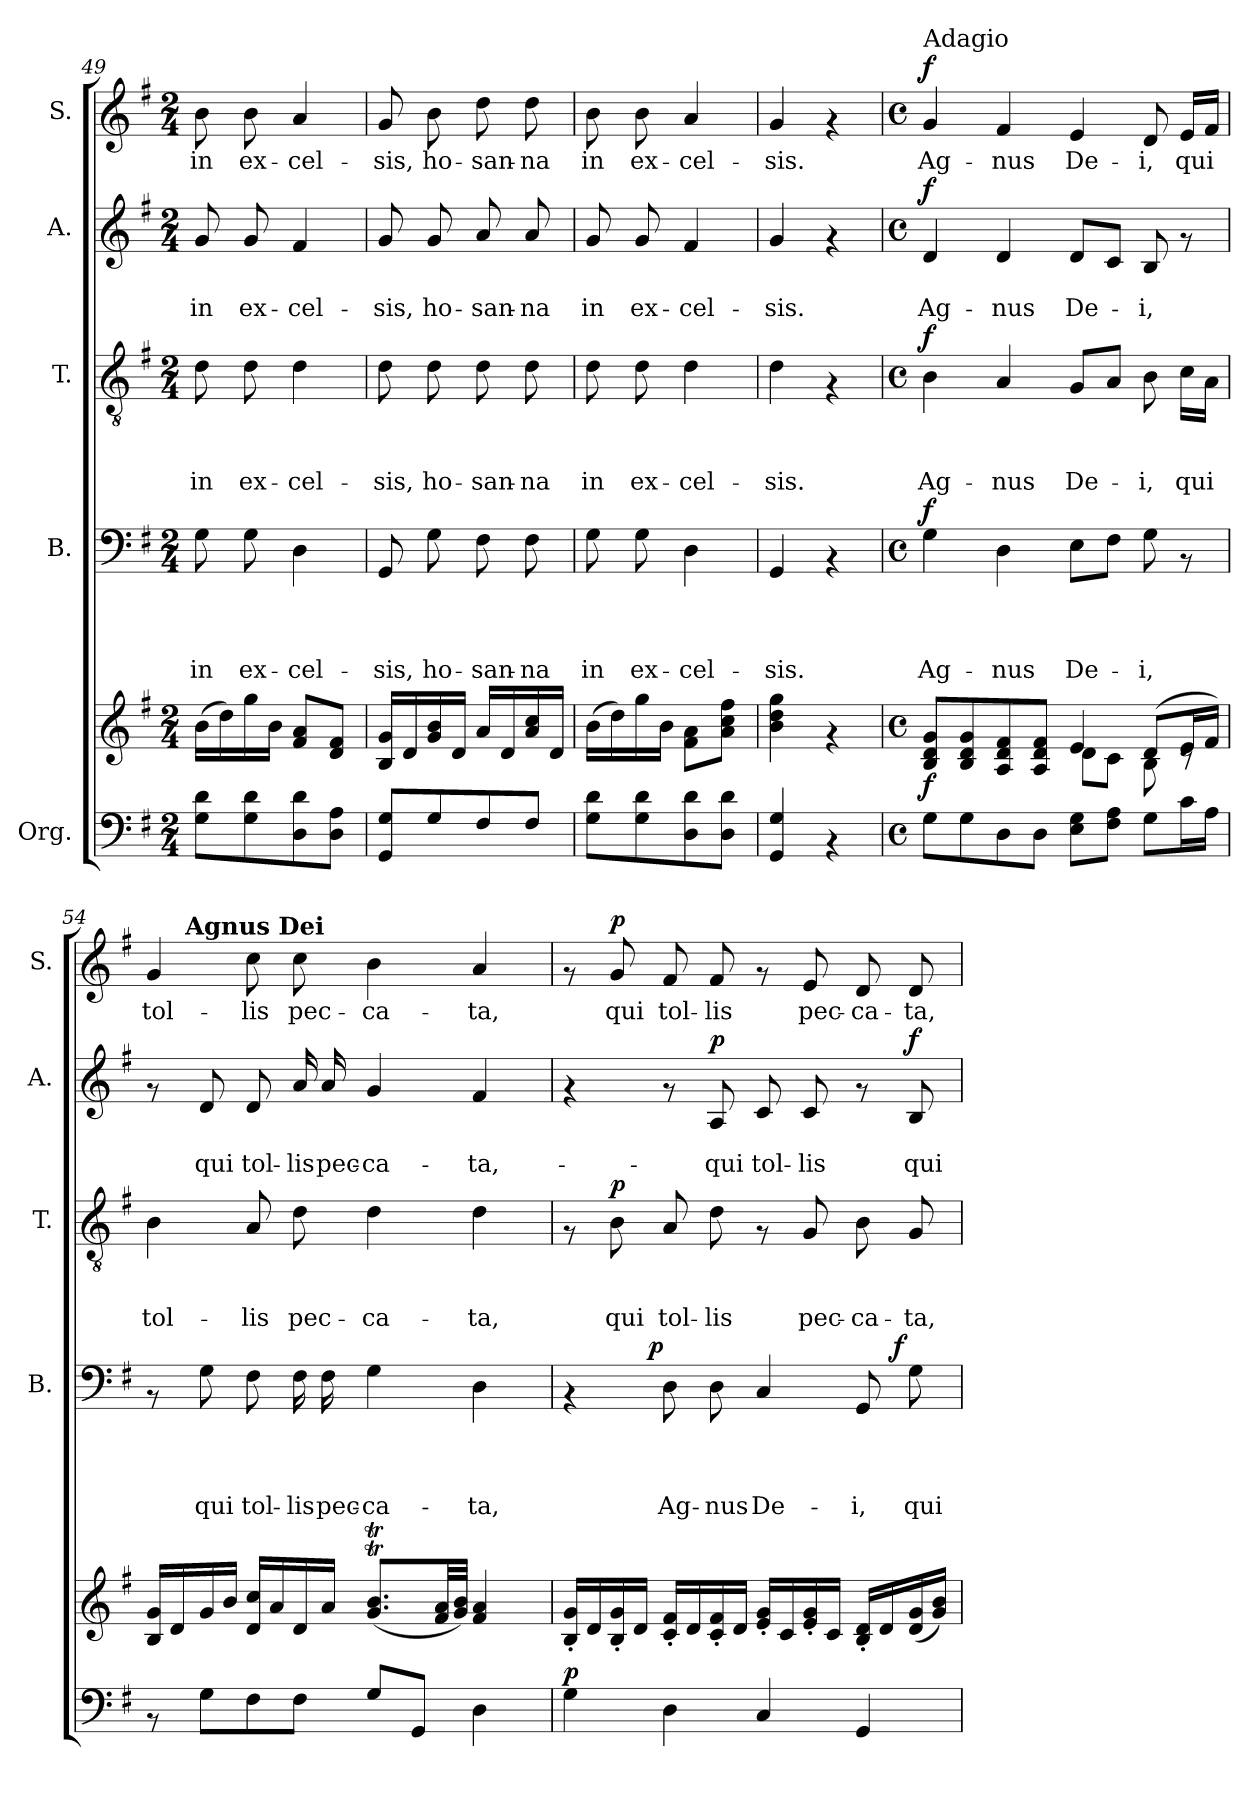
**kern	**kern	**dynam	**kern	**text	**text	**text	**text	**dynam	**kern	**text	**text	**text	**dynam	**kern	**text	**text	**dynam	**kern	**text	**dynam
*part5	*part5	*part5	*part4	*part4	*part4	*part4	*part4	*part4	*part3	*part3	*part3	*part3	*part3	*part2	*part2	*part2	*part2	*part1	*part1	*part1
*staff6	*staff5	*staff5/6	*staff4	*staff4	*staff4	*staff4	*staff4	*staff4	*staff3	*staff3	*staff3	*staff3	*staff3	*staff2	*staff2	*staff2	*staff2	*staff1	*staff1	*staff1
*I"Org.	*	*	*I"B.	*	*	*	*	*	*I"T.	*	*	*	*	*I"A.	*	*	*	*I"S.	*	*
*	*	*	*I'B.	*	*	*	*	*	*I'T.	*	*	*	*	*I'A.	*	*	*	*I'S.	*	*
*clefF4	*clefG2	*	*clefF4	*	*	*	*	*	*clefGv2	*	*	*	*	*clefG2	*	*	*	*clefG2	*	*
*k[f#]	*k[f#]	*	*k[f#]	*	*	*	*	*	*k[f#]	*	*	*	*	*k[f#]	*	*	*	*k[f#]	*	*
*G:	*G:	*	*G:	*	*	*	*	*	*G:	*	*	*	*	*G:	*	*	*	*G:	*	*
*M2/4	*M2/4	*	*M2/4	*	*	*	*	*	*M2/4	*	*	*	*	*M2/4	*	*	*	*M2/4	*	*
=49	=49	=49	=49	=49	=49	=49	=49	=49	=49	=49	=49	=49	=49	=49	=49	=49	=49	=49	=49	=49
!	!	!	!	!	!	!	!LO:LY:b	!	!	!	!	!LO:LY:b	!	!	!	!LO:LY:b	!	!	!LO:LY:b	!
8G\ 8d\L	(>16b\LL	.	8G\	.	.	.	in	.	8d\	.	.	in	.	8g/	.	in	.	8b\	in	.
.	16dd\)	.	.	.	.	.	.	.	.	.	.	.	.	.	.	.	.	.	.	.
!	!	!	!	!	!	!	!LO:LY:b	!	!	!	!	!LO:LY:b	!	!	!	!LO:LY:b	!	!	!LO:LY:b	!
8G\ 8d\	16gg\	.	8G\	.	.	.	ex-	.	8d\	.	.	ex-	.	8g/	.	ex-	.	8b\	ex-	.
.	16b\JJ	.	.	.	.	.	.	.	.	.	.	.	.	.	.	.	.	.	.	.
!	!	!	!	!	!	!	!LO:LY:b	!	!	!	!	!LO:LY:b	!	!	!	!LO:LY:b	!	!	!LO:LY:b	!
8D\ 8d\	8f#/ 8a/L	.	4D\	.	.	.	-cel-	.	4d\	.	.	-cel-	.	4f#/	.	-cel-	.	4a/	-cel-	.
8D\ 8A\J	8d/ 8f#/J	.	.	.	.	.	.	.	.	.	.	.	.	.	.	.	.	.	.	.
=50	=50	=50	=50	=50	=50	=50	=50	=50	=50	=50	=50	=50	=50	=50	=50	=50	=50	=50	=50	=50
!	!	!	!	!	!	!	!LO:LY:b	!	!	!	!	!LO:LY:b	!	!	!	!LO:LY:b	!	!	!LO:LY:b	!
8GG/ 8G/L	16B/ 16g/LL	.	8GG/	.	.	.	-sis,	.	8d\	.	.	-sis,	.	8g/	.	-sis,	.	8g/	-sis,	.
.	16d/	.	.	.	.	.	.	.	.	.	.	.	.	.	.	.	.	.	.	.
!	!	!	!	!	!	!	!LO:LY:b	!	!	!	!	!LO:LY:b	!	!	!	!LO:LY:b	!	!	!LO:LY:b	!
8G/	16g/ 16b/	.	8G\	.	.	.	ho-	.	8d\	.	.	ho-	.	8g/	.	ho-	.	8b\	ho-	.
.	16d/JJ	.	.	.	.	.	.	.	.	.	.	.	.	.	.	.	.	.	.	.
!	!	!	!	!	!	!	!LO:LY:b	!	!	!	!	!LO:LY:b	!	!	!	!LO:LY:b	!	!	!LO:LY:b	!
8F#/	16a/LL	.	8F#\	.	.	.	-san-	.	8d\	.	.	-san-	.	8a/	.	-san-	.	8dd\	-san-	.
.	16d/	.	.	.	.	.	.	.	.	.	.	.	.	.	.	.	.	.	.	.
!	!	!	!	!	!	!	!LO:LY:b	!	!	!	!	!LO:LY:b	!	!	!	!LO:LY:b	!	!	!LO:LY:b	!
8F#/J	16a/ 16cc/	.	8F#\	.	.	.	-na	.	8d\	.	.	-na	.	8a/	.	-na	.	8dd\	-na	.
.	16d/JJ	.	.	.	.	.	.	.	.	.	.	.	.	.	.	.	.	.	.	.
=51	=51	=51	=51	=51	=51	=51	=51	=51	=51	=51	=51	=51	=51	=51	=51	=51	=51	=51	=51	=51
!	!	!	!	!	!	!	!LO:LY:b	!	!	!	!	!LO:LY:b	!	!	!	!LO:LY:b	!	!	!LO:LY:b	!
8G\ 8d\L	(>16b\LL	.	8G\	.	.	.	in	.	8d\	.	.	in	.	8g/	.	in	.	8b\	in	.
.	16dd\)	.	.	.	.	.	.	.	.	.	.	.	.	.	.	.	.	.	.	.
!	!	!	!	!	!	!	!LO:LY:b	!	!	!	!	!LO:LY:b	!	!	!	!LO:LY:b	!	!	!LO:LY:b	!
8G\ 8d\	16gg\	.	8G\	.	.	.	ex-	.	8d\	.	.	ex-	.	8g/	.	ex-	.	8b\	ex-	.
.	16b\JJ	.	.	.	.	.	.	.	.	.	.	.	.	.	.	.	.	.	.	.
!	!	!	!	!	!	!	!LO:LY:b	!	!	!	!	!LO:LY:b	!	!	!	!LO:LY:b	!	!	!LO:LY:b	!
8D\ 8d\	8f#\ 8a\L	.	4D\	.	.	.	-cel-	.	4d\	.	.	-cel-	.	4f#/	.	-cel-	.	4a/	-cel-	.
8D\ 8d\J	8a\ 8cc\ 8ff#\J	.	.	.	.	.	.	.	.	.	.	.	.	.	.	.	.	.	.	.
=52	=52	=52	=52	=52	=52	=52	=52	=52	=52	=52	=52	=52	=52	=52	=52	=52	=52	=52	=52	=52
!	!	!	!	!	!	!	!LO:LY:b	!	!	!	!	!LO:LY:b	!	!	!	!LO:LY:b	!	!	!LO:LY:b	!
4GG/ 4G/	4b\ 4dd\ 4gg\	.	4GG/	.	.	.	-sis.	.	4d\	.	.	-sis.	.	4g/	.	-sis.	.	4g/	-sis.	.
4rAA	4rf	.	4rAA	.	.	.	.	.	4rF	.	.	.	.	4rf	.	.	.	4rf	.	.
!!LO:PB:g=z
=53!	=53!	=53!	=53!	=53!	=53!	=53!	=53!	=53!	=53!	=53!	=53!	=53!	=53!	=53!	=53!	=53!	=53!	=53!	=53!	=53!
*M4/4	*M4/4	*	*M4/4	*	*	*	*	*	*M4/4	*	*	*	*	*M4/4	*	*	*	*M4/4	*	*
*met(c)	*met(c)	*	*met(c)	*	*	*	*	*	*met(c)	*	*	*	*	*met(c)	*	*	*	*met(c)	*	*
*	*^	*	*	*	*	*	*	*	*	*	*	*	*	*	*	*	*	*	*	*
!	!	!	!	!	!	!	!	!	!	!	!	!	!	!	!	!	!	!	!LO:TX:a:t=Adagio	!	!
!	!	!	!LO:DY:b	!	!	!	!	!LO:LY:b	!LO:DY:a	!	!	!	!LO:LY:b	!LO:DY:a	!	!	!LO:LY:b	!LO:DY:a	!	!LO:LY:b	!LO:DY:a
8G\L	8B/ 8d/ 8g/L	2ryy	f	4G\	.	.	.	Ag-	f	4B\	.	.	Ag-	f	4d/	.	Ag-	f	4g/	Ag-	f
8G\	8B/ 8d/ 8g/	.	.	.	.	.	.	.	.	.	.	.	.	.	.	.	.	.	.	.	.
!	!	!	!	!	!	!	!	!LO:LY:b	!	!	!	!	!LO:LY:b	!	!	!	!LO:LY:b	!	!	!LO:LY:b	!
8D\	8A/ 8d/ 8f#/	.	.	4D\	.	.	.	-nus	.	4A/	.	.	-nus	.	4d/	.	-nus	.	4f#/	-nus	.
8D\J	8A/ 8d/ 8f#/J	.	.	.	.	.	.	.	.	.	.	.	.	.	.	.	.	.	.	.	.
!	!	!	!	!	!	!	!	!LO:LY:b	!	!	!	!	!LO:LY:b	!	!	!	!LO:LY:b	!	!	!LO:LY:b	!
8E\ 8G\L	4e/	8d\L	.	8E\L	.	.	.	De-	.	8G/L	.	.	De-	.	8d/L	.	De-	.	4e/	De-	.
8F#\ 8A\J	.	8c\J	.	8F#\J	.	.	.	.	.	8A/J	.	.	.	.	8c/J	.	.	.	.	.	.
!	!	!	!	!	!	!	!	!LO:LY:b	!	!	!	!	!LO:LY:b	!	!	!	!LO:LY:b	!	!	!LO:LY:b	!
8G\L	(>8d/L	8B\	.	8G\	.	.	.	-i,	.	8B\	.	.	-i,	.	8B/	.	-i,	.	8d/	-i,	.
!	!	!	!	!	!	!	!	!	!	!	!	!	!LO:LY:b	!	!	!	!	!	!	!LO:LY:b	!
16c\L	16e/L	8rB	.	8rAA	.	.	.	.	.	16c\LL	.	.	qui	.	8rf	.	.	.	16e/LL	qui	.
16A\JJ	16f#/JJ)	.	.	.	.	.	.	.	.	16A\JJ	.	.	.	.	.	.	.	.	16f#/JJ	.	.
*	*v	*v	*	*	*	*	*	*	*	*	*	*	*	*	*	*	*	*	*	*	*
=54	=54	=54	=54	=54	=54	=54	=54	=54	=54	=54	=54	=54	=54	=54	=54	=54	=54	=54	=54	=54
!	!	!	!	!	!	!	!	!	!	!	!	!LO:LY:b	!	!	!	!	!	!	!LO:LY:b	!
*	*	*	*	*	*	*	*	*	*	*	*	*	*	*	*	*	*	*^	*	*
8rAA	16B/ 16g/LL	.	8rAA	.	.	.	.	.	4B\	.	.	tol-	.	8rf	.	.	.	4g/	16.ryy	tol-	.
.	16d/	.	.	.	.	.	.	.	.	.	.	.	.	.	.	.	.	.	.	.	.
!	!	!	!	!	!	!	!	!	!	!	!	!	!	!	!	!	!	!	!LO:TX:a:B:t=Agnus Dei	!	!
.	.	.	.	.	.	.	.	.	.	.	.	.	.	.	.	.	.	.	2ryy	.	.
!	!	!	!	!	!	!	!LO:LY:b	!	!	!	!	!	!	!	!	!LO:LY:b	!	!	!	!	!
8G\L	16g/	.	8G\	.	.	.	qui	.	.	.	.	.	.	8d/	.	qui	.	.	.	.	.
.	16b/JJ	.	.	.	.	.	.	.	.	.	.	.	.	.	.	.	.	.	.	.	.
!	!	!	!	!	!	!	!LO:LY:b	!	!	!	!	!LO:LY:b	!	!	!	!LO:LY:b	!	!	!	!LO:LY:b	!
8F#\	16d/ 16cc/LL	.	8F#\	.	.	.	tol-	.	8A/	.	.	-lis	.	8d/	.	tol-	.	8cc\	.	-lis	.
.	16a/	.	.	.	.	.	.	.	.	.	.	.	.	.	.	.	.	.	.	.	.
!	!	!	!	!	!	!	!LO:LY:b	!	!	!	!	!LO:LY:b	!	!	!	!LO:LY:b	!	!	!	!LO:LY:b	!
8F#\J	16d/	.	16F#\	.	.	.	-lis	.	8d\	.	.	pec-	.	16a/	.	-lis	.	8cc\	.	pec-	.
!	!	!	!	!	!	!	!LO:LY:b	!	!	!	!	!	!	!	!	!LO:LY:b	!	!	!	!	!
.	16a/JJ	.	16F#\	.	.	.	pec-	.	.	.	.	.	.	16a/	.	pec-	.	.	.	.	.
!	!	!	!	!	!	!	!LO:LY:b	!	!	!	!	!LO:LY:b	!	!	!	!LO:LY:b	!	!	!	!LO:LY:b	!
8G/L	(<8.g/T 8.b/TL	.	4G\	.	.	.	-ca-	.	4d\	.	.	-ca-	.	4g/	.	-ca-	.	4b\	.	-ca-	.
.	.	.	.	.	.	.	.	.	.	.	.	.	.	.	.	.	.	.	4ryy	.	.
8GG/J	.	.	.	.	.	.	.	.	.	.	.	.	.	.	.	.	.	.	.	.	.
.	32f#/ 32a/LL	.	.	.	.	.	.	.	.	.	.	.	.	.	.	.	.	.	.	.	.
.	32g/ 32b/JJJ)	.	.	.	.	.	.	.	.	.	.	.	.	.	.	.	.	.	.	.	.
!	!	!	!	!	!	!	!LO:LY:b	!	!	!	!	!LO:LY:b	!	!	!	!LO:LY:b	!	!	!	!LO:LY:b	!
4D\	4f#/ 4a/	.	4D\	.	.	.	-ta,	.	4d\	.	.	-ta,	.	4f#/	.	-ta,-	.	4a/	.	-ta,	.
.	.	.	.	.	.	.	.	.	.	.	.	.	.	.	.	.	.	.	8ryy	.	.
.	.	.	.	.	.	.	.	.	.	.	.	.	.	.	.	.	.	.	32ryy	.	.
=55	=55	=55	=55	=55	=55	=55	=55	=55	=55	=55	=55	=55	=55	=55	=55	=55	=55	=55	=55	=55	=55
!	!	!LO:DY:a=2	!	!	!	!	!	!	!	!	!	!	!	!	!	!	!	!	!	!	!
*	*	*	*^	*	*	*	*	*	*	*	*	*	*	*	*	*	*	*	*	*	*
*	*	*	*	*^	*	*	*	*	*	*	*	*	*	*	*	*	*	*	*v	*v	*	*
4G\	16B/'< 16g/'<LL	p	4rAA	8..ryy	2ryy	.	.	.	.	.	8rF	.	.	.	.	4rf	.	.	.	8rf	.	.
.	16d/	.	.	.	.	.	.	.	.	.	.	.	.	.	.	.	.	.	.	.	.	.
!	!	!	!	!	!	!	!	!	!	!	!	!	!	!LO:LY:b	!LO:DY:a	!	!	!	!	!	!LO:LY:b	!LO:DY:a
.	16B/'< 16g/'<	.	.	.	.	.	.	.	.	.	8B\	.	.	qui	p	.	.	.	.	8g/	qui	p
.	16d/JJ	.	.	.	.	.	.	.	.	.	.	.	.	.	.	.	.	.	.	.	.	.
!	!	!	!	!	!	!	!	!	!	!LO:DY:a	!	!	!	!	!	!	!	!	!	!	!	!
.	.	.	.	2ryy	.	.	.	.	.	p	.	.	.	.	.	.	.	.	.	.	.	.
!	!	!	!	!	!	!	!	!	!LO:LY:b	!	!	!	!	!LO:LY:b	!	!	!	!	!	!	!LO:LY:b	!
4D\	16c/'< 16f#/'<LL	.	8D\	.	.	.	.	.	Ag-	.	8A/	.	.	tol-	.	8rf	.	.	.	8f#/	tol-	.
.	16d/	.	.	.	.	.	.	.	.	.	.	.	.	.	.	.	.	.	.	.	.	.
!	!	!	!	!	!	!	!	!	!LO:LY:b	!	!	!	!	!LO:LY:b	!	!	!	!LO:LY:b	!LO:DY:a	!	!LO:LY:b	!
.	16c/'< 16f#/'<	.	8D\	.	.	.	.	.	-nus	.	8d\	.	.	-lis	.	8A/	.	-qui	p	8f#/	-lis	.
.	16d/JJ	.	.	.	.	.	.	.	.	.	.	.	.	.	.	.	.	.	.	.	.	.
!	!	!	!	!	!	!	!	!	!LO:LY:b	!	!	!	!	!	!	!	!	!LO:LY:b	!	!	!	!
4C/	16e/'< 16g/'<LL	.	4C/	.	4ryy	.	.	.	De-	.	8rF	.	.	.	.	8c/	.	tol-	.	8rf	.	.
.	16c/	.	.	.	.	.	.	.	.	.	.	.	.	.	.	.	.	.	.	.	.	.
!	!	!	!	!	!	!	!	!	!	!	!	!	!	!LO:LY:b	!	!	!	!LO:LY:b	!	!	!LO:LY:b	!
.	16e/'< 16g/'<	.	.	.	.	.	.	.	.	.	8G/	.	.	pec-	.	8c/	.	-lis	.	8e/	pec-	.
.	16c/JJ	.	.	.	.	.	.	.	.	.	.	.	.	.	.	.	.	.	.	.	.	.
.	.	.	.	4ryy	.	.	.	.	.	.	.	.	.	.	.	.	.	.	.	.	.	.
!	!	!	!	!	!	!	!	!	!LO:LY:b	!	!	!	!	!LO:LY:b	!	!	!	!	!	!	!LO:LY:b	!
4GG/	16B/'< 16d/'<LL	.	8GG/	.	16.ryy	.	.	.	-i,	.	8B\	.	.	-ca-	.	8rf	.	.	.	8d/	-ca-	.
.	16d/	.	.	.	.	.	.	.	.	.	.	.	.	.	.	.	.	.	.	.	.	.
!	!	!	!	!	!	!	!	!	!	!LO:DY:a	!	!	!	!	!	!	!	!	!	!	!	!
.	.	.	.	.	8ryy	.	.	.	.	f	.	.	.	.	.	.	.	.	.	.	.	.
!	!	!	!	!	!	!	!	!	!LO:LY:b	!	!	!	!	!LO:LY:b	!	!	!	!LO:LY:b	!LO:DY:a	!	!LO:LY:b	!
.	(<16d/ 16g/	.	8G\	.	.	.	.	.	qui	.	8G/	.	.	-ta,	.	8B/	.	qui	f	8d/	-ta,	.
.	16g/ 16b/JJ)	.	.	.	.	.	.	.	.	.	.	.	.	.	.	.	.	.	.	.	.	.
.	.	.	.	32ryy	32ryy	.	.	.	.	.	.	.	.	.	.	.	.	.	.	.	.	.
*	*	*	*v	*v	*v	*	*	*	*	*	*	*	*	*	*	*	*	*	*	*	*	*
=	=	=	=	=	=	=	=	=	=	=	=	=	=	=	=	=	=	=	=	=
*-	*-	*-	*-	*-	*-	*-	*-	*-	*-	*-	*-	*-	*-	*-	*-	*-	*-	*-	*-	*-
